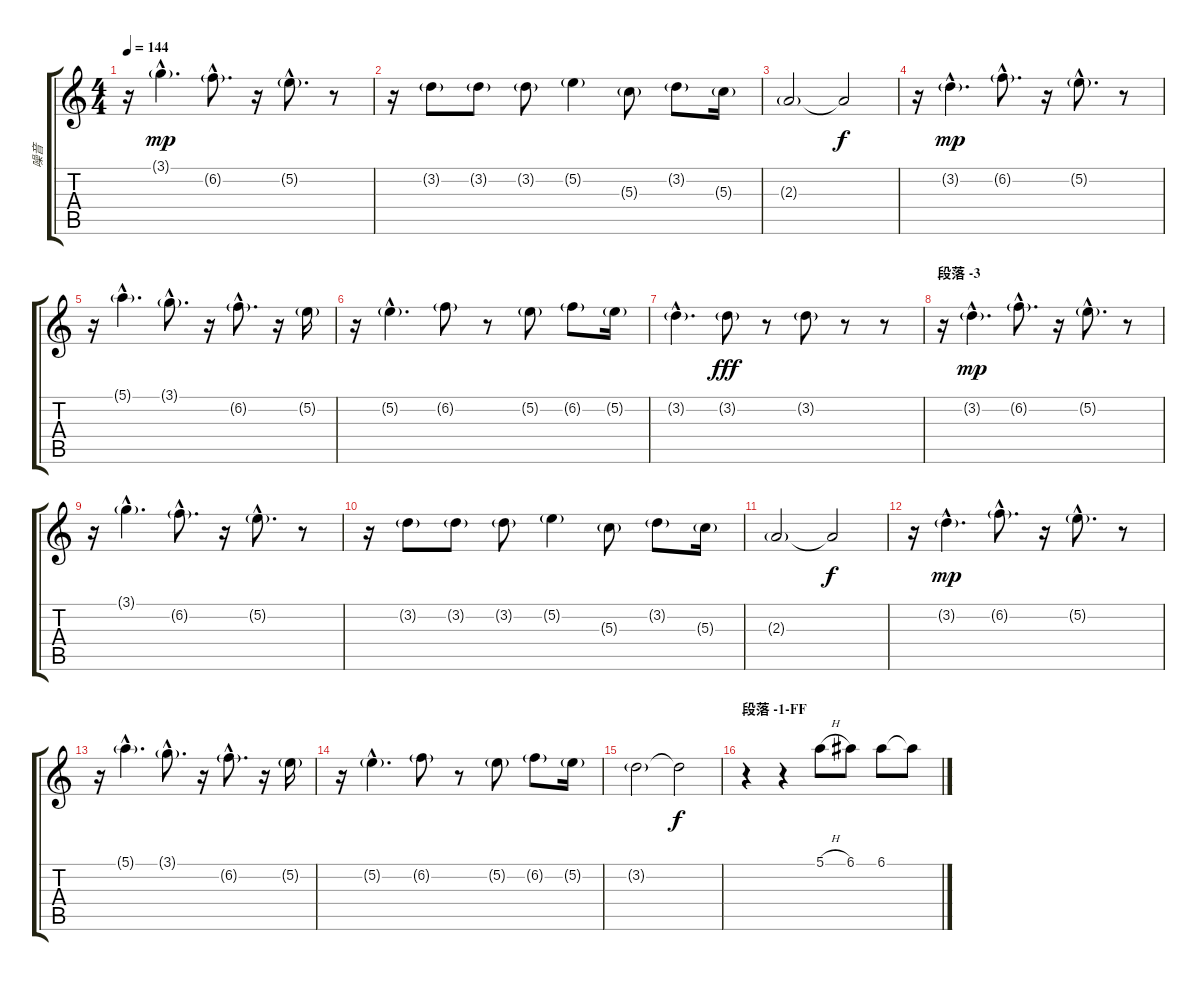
\track ("噪音" "噪音") {instrument electricguitarmuted}
\staff {score tabs}
\tuning (E4 B3 G3 D3 A2 E2) {hide}
\ts (4 4)
\tempo 144
\clef g2
\ks c
r.16{dy mp} 3.1{g hac}.4{d} 6.2{g hac}.8{d} r.16 5.2{g hac}.8{d} r.8 |
r.16 3.2{g}.8 3.2{g}.8 3.2{g}.8 5.2{g}.4 5.3{g}.8 3.2{g}.8 5.3{g}.16 |
2.3{g}.2 2.3{t}.2{dy f} |
r.16 3.2{g hac}.4{d dy mp} 6.2{g hac}.8{d} r.16 5.2{g hac}.8{d} r.8 |
r.16 5.1{g hac}.4{d} 3.1{g hac}.8{d} r.16 6.2{g hac}.8{d} r.16 5.2{g}.16 |
r.16 5.2{g hac}.4{d} 6.2{g}.8 r.8 5.2{g}.8 6.2{g}.8 5.2{g}.16 |
3.2{g hac}.4{d} 3.2{g}.8{dy fff} r.8 3.2{g}.8 r.8 r.8 |
\section ("" "段落 -3")
r.16 3.2{g hac}.4{d dy mp instrument electricguitarmuted} 6.2{g hac}.8{d} r.16 5.2{g hac}.8{d} r.8 |
r.16 3.1{g hac}.4{d} 6.2{g hac}.8{d} r.16 5.2{g hac}.8{d} r.8 |
r.16 3.2{g}.8 3.2{g}.8 3.2{g}.8 5.2{g}.4 5.3{g}.8 3.2{g}.8 5.3{g}.16 |
2.3{g}.2 2.3{t}.2{dy f} |
r.16 3.2{g hac}.4{d dy mp} 6.2{g hac}.8{d} r.16 5.2{g hac}.8{d} r.8 |
r.16 5.1{g hac}.4{d} 3.1{g hac}.8{d} r.16 6.2{g hac}.8{d} r.16 5.2{g}.16 |
r.16 5.2{g hac}.4{d} 6.2{g}.8 r.8 5.2{g}.8 6.2{g}.8 5.2{g}.16 |
3.2{g}.2 3.2{t}.2{dy f} |
\section ("" "段落 -1-FF")
r.4 r.4 5.1{h}.8 6.1.8 6.1.8 6.1{t}.8
